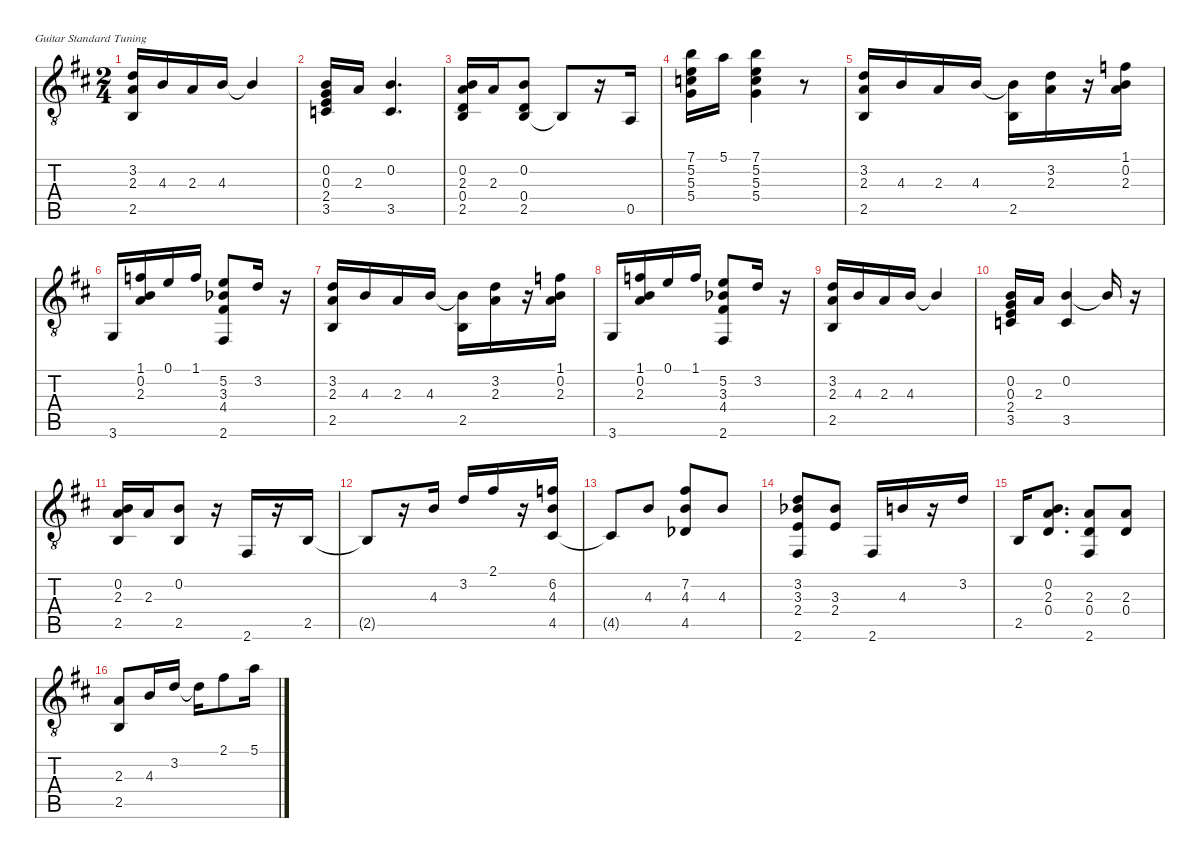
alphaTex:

\defaultSystemsLayout 4
\hideDynamics
\bracketExtendMode nobrackets
\singleTrackTrackNamePolicy hidden
\multiTrackTrackNamePolicy hidden
\firstSystemTrackNameOrientation horizontal
\otherSystemsTrackNameOrientation horizontal
\extendBarLines
\chordDiagramsInScore
\track ("Classical Guitar" "Classical Guitar") {instrument brightacousticpiano}
\staff {score tabs}
\tuning (E4 B3 G3 D3 A2 E2)
\ts (2 4)
\tempo (120 hide)
\clef g2
\ottava 8vb
\ks d
(2.5{acc forcenatural} 2.3{acc forcenatural} 3.2{acc forcenatural}).16{dy mf beam Up} 4.3{acc forcenatural}.16{beam Up} 2.3{acc forcenatural}.16{beam Up} 4.3{acc forcenatural}.16{beam Up} 4.3{t acc forcenatural}.4{beam Up} |
(3.5{acc forcenatural} 2.4{acc forcenatural} 0.3{acc forcenatural} 0.2{acc forcenatural}).16{beam Up} 2.3{acc forcenatural}.16{beam Up} (3.5{acc forcenatural} 0.2{acc forcenatural}).4{d beam Up} |
(2.5{acc forcenatural} 0.4{acc forcenatural} 2.3{acc forcenatural} 0.2{acc forcenatural}).16{beam Up} 2.3{acc forcenatural}.16{beam Up} (2.5{acc forcenatural} 0.4{acc forcenatural} 0.2{acc forcenatural}).8{beam Up} 2.5{t acc forcenatural}.8{beam Up} r.16{beam Up} 0.5{acc forcenatural}.16{beam Up} |
(5.4{acc forcenatural} 5.3{acc forcenatural} 5.2{acc forcenatural} 7.1{acc forcenatural}).16{beam Down} 5.1{acc forcenatural}.16{beam Down} (5.4{acc forcenatural} 5.3{acc forcenatural} 5.2{acc forcenatural} 7.1{acc forcenatural}).4{beam Down} r.8{beam Down} |
(2.5{acc forcenatural} 2.3{acc forcenatural} 3.2{acc forcenatural}).16{beam Up} 4.3{acc forcenatural}.16{beam Up} 2.3{acc forcenatural}.16{beam Up} 4.3{acc forcenatural}.16{beam Up} (2.5{acc forcenatural} 4.3{t acc forcenatural}).16{beam Down} (2.3{acc forcenatural} 3.2{acc forcenatural}).16{beam Down} r.16{beam Down} (2.3{acc forcenatural} 0.2{acc forcenatural} 1.1{acc forcenatural}).16{beam Down} |
3.6{acc forcenatural}.16{beam Up} (2.3{acc forcenatural} 0.2{acc forcenatural} 1.1{acc forcenatural}).16{beam Up} 0.1{acc forcenatural}.16{beam Up} 1.1{acc forcenatural}.16{beam Up} (2.6{acc #} 4.4{acc #} 3.3{acc b} 5.2{acc forcenatural}).8{beam Up} 3.2{acc forcenatural}.16{beam Up} r.16{beam Up} |
(2.5{acc forcenatural} 2.3{acc forcenatural} 3.2{acc forcenatural}).16{beam Up} 4.3{acc forcenatural}.16{beam Up} 2.3{acc forcenatural}.16{beam Up} 4.3{acc forcenatural}.16{beam Up} (2.5{acc forcenatural} 4.3{t acc forcenatural}).16{beam Down} (2.3{acc forcenatural} 3.2{acc forcenatural}).16{beam Down} r.16{beam Down} (2.3{acc forcenatural} 0.2{acc forcenatural} 1.1{acc forcenatural}).16{beam Down} |
3.6{acc forcenatural}.16{beam Up} (2.3{acc forcenatural} 0.2{acc forcenatural} 1.1{acc forcenatural}).16{beam Up} 0.1{acc forcenatural}.16{beam Up} 1.1{acc forcenatural}.16{beam Up} (2.6{acc #} 4.4{acc #} 3.3{acc b} 5.2{acc forcenatural}).8{beam Up} 3.2{acc forcenatural}.16{beam Up} r.16{beam Up} |
(2.5{acc forcenatural} 2.3{acc forcenatural} 3.2{acc forcenatural}).16{beam Up} 4.3{acc forcenatural}.16{beam Up} 2.3{acc forcenatural}.16{beam Up} 4.3{acc forcenatural}.16{beam Up} 4.3{t acc forcenatural}.4{beam Up} |
(3.5{acc forcenatural} 2.4{acc forcenatural} 0.3{acc forcenatural} 0.2{acc forcenatural}).16{beam Up} 2.3{acc forcenatural}.16{beam Up} (3.5{acc forcenatural} 0.2{acc forcenatural}).4{beam Up} 0.2{t acc forcenatural}.16{beam Up} r.16{beam Up} |
(2.5{acc forcenatural} 2.3{acc forcenatural} 0.2{acc forcenatural}).16{beam Up} 2.3{acc forcenatural}.16{beam Up} (2.5{acc forcenatural} 0.2{acc forcenatural}).8{beam Up} r.16{beam Up} 2.6{acc #}.16{beam Up} r.16{beam Up} 2.5{acc forcenatural}.16{beam Up} |
2.5{t acc forcenatural}.8{beam Up} r.16{beam Up} 4.3{acc forcenatural}.16{beam Up} 3.2{acc forcenatural}.16{beam Up} 2.1{acc #}.16{beam Up} r.16{beam Up} (4.5{acc #} 4.3{acc forcenatural} 6.2{acc forcenatural}).16{beam Up} |
4.5{t acc #}.8{beam Up} 4.3{acc forcenatural}.8{beam Up} (4.5{acc b} 4.3{acc forcenatural} 7.2{acc #}).8{beam Up} 4.3{acc forcenatural}.8{beam Up} |
(2.6{acc #} 2.4{acc forcenatural} 3.3{acc b} 3.2{acc forcenatural}).8{beam Up} (2.4{acc forcenatural} 3.3{acc b}).8{beam Up} 2.6{acc #}.16{beam Up} 4.3{acc forcenatural}.16{beam Up} r.16{beam Up} 3.2{acc forcenatural}.16{beam Up} |
2.5{acc forcenatural}.16{beam Up} (0.4{acc forcenatural} 2.3{acc forcenatural} 0.2{acc forcenatural}).8{d beam Up} (2.6{acc #} 0.4{acc forcenatural} 2.3{acc forcenatural}).8{beam Up} (0.4{acc forcenatural} 2.3{acc forcenatural}).8{beam Up} |
(2.5{acc forcenatural} 2.3{acc forcenatural}).8{beam Up} 4.3{acc forcenatural}.16{beam Up} 3.2{acc forcenatural}.16{beam Up} 3.2{t acc forcenatural}.16{beam Down} 2.1{acc #}.8{beam Down} 5.1{acc forcenatural}.16{beam Down}
